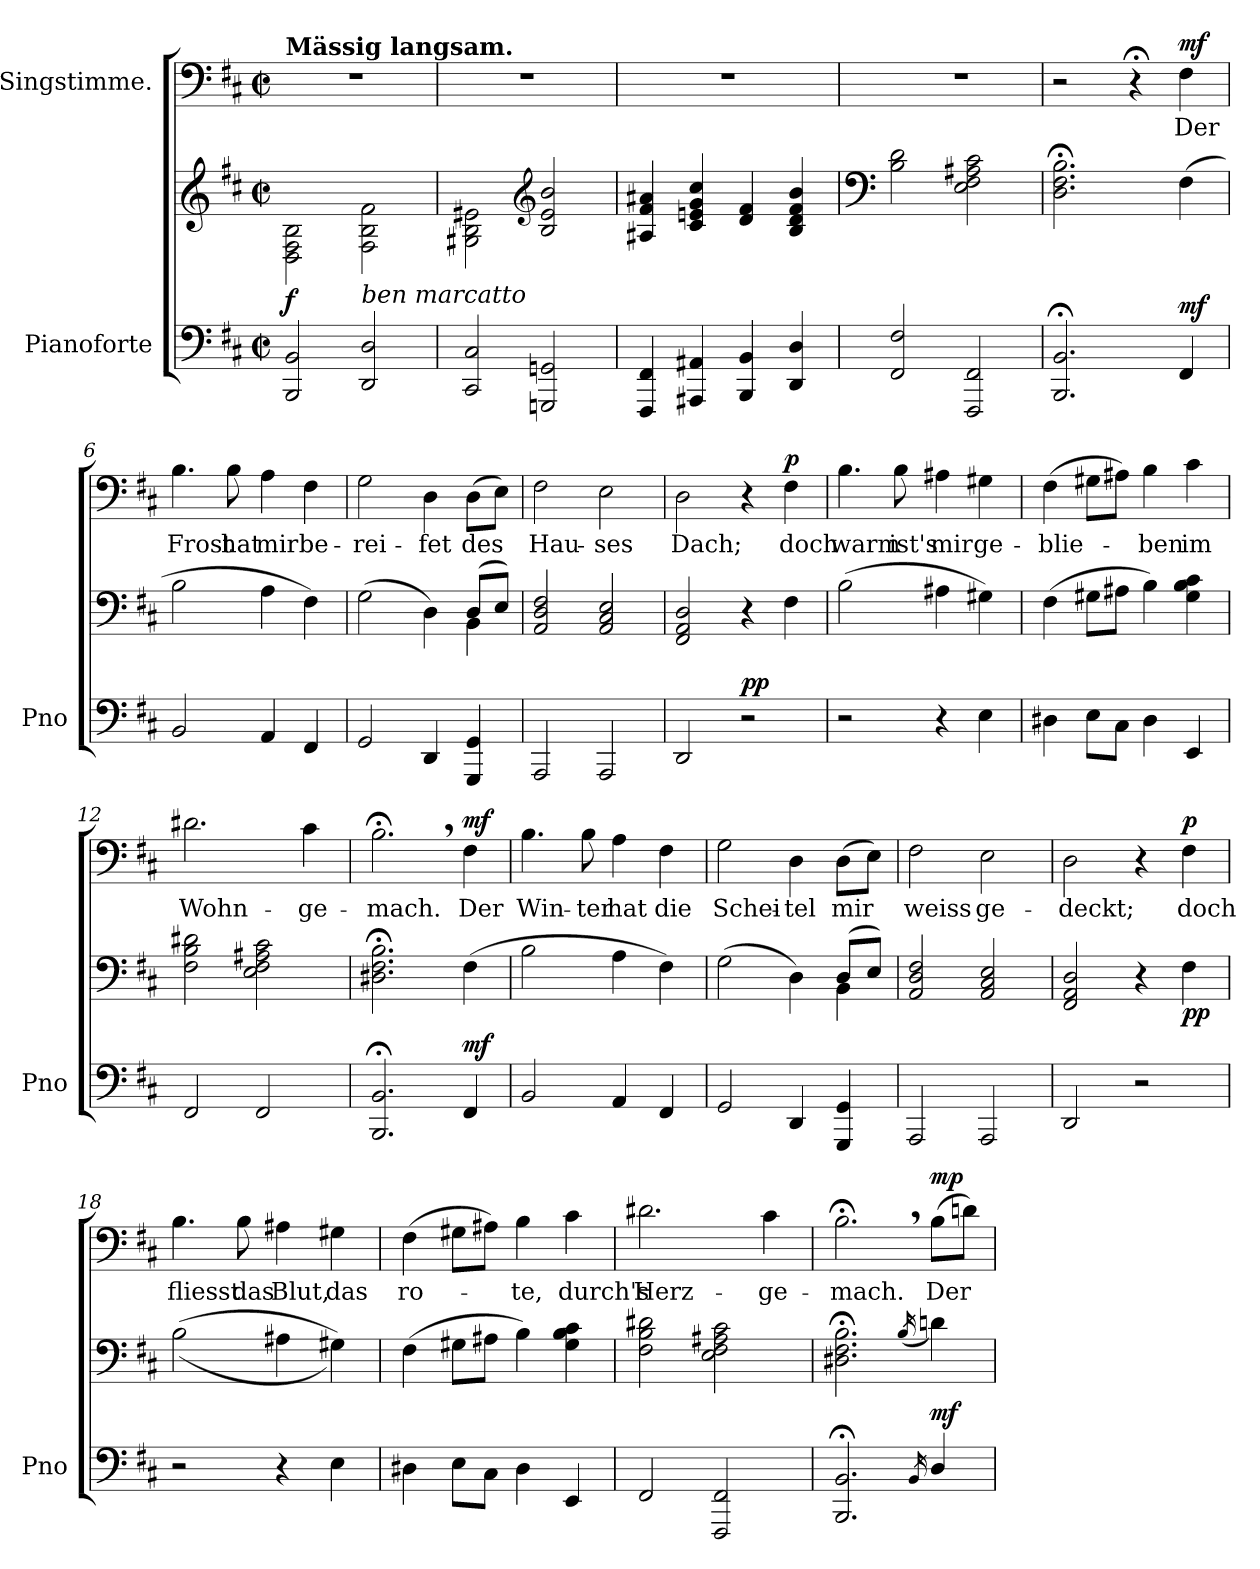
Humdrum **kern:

**kern	**kern	**dynam	**kern	**text	**dynam
*part2	*part2	*part2	*part1	*part1	*part1
*staff3	*staff2	*staff2/3	*staff1	*staff1	*staff1
*I"Pianoforte	*	*	*I"Singstimme.	*	*
*I'Pno	*	*	*	*	*
*clefF4	*clefG2	*	*clefF4	*	*
*k[f#c#]	*k[f#c#]	*	*k[f#c#]	*	*
*M2/2	*M2/2	*	*M2/2	*	*
*met(c|)	*met(c|)	*	*met(c|)	*	*
=1	=1	=1	=1	=1	=1
!	!	!	!LO:TX:a:B:t=Mässig langsam.	!	!
!	!	!LO:DY:a=2	!	!	!
2BBB/ 2BB/	2D\ 2F#\ 2B\	f	1r	.	.
!LO:TX:a:i:t=ben marcatto	!	!	!	!	!
2DD/ 2D/	2F#\ 2B\ 2f#\	.	.	.	.
=2	=2	=2	=2	=2	=2
2CC#/ 2C#/	2G#X\ 2B\ 2e#X\	.	1r	.	.
*	*clefG2	*	*	*	*
2GGGn/ 2GGn/	2B/ 2e#/ 2b/	.	.	.	.
=3	=3	=3	=3	=3	=3
4FFF#/ 4FF#/	4A#X/ 4f#/ 4a#X/	.	1r	.	.
4AAA#X/ 4AA#X/	4c#/ 4en/ 4g/ 4cc#/	.	.	.	.
4BBB/ 4BB/	4d/ 4f#/	.	.	.	.
4DD/ 4D/	4B/ 4d/ 4f#/ 4b/	.	.	.	.
=4	=4	=4	=4	=4	=4
*	*clefF4	*	*	*	*
2FF#/ 2F#/	2B\ 2d\	.	1r	.	.
2FFF#/ 2FF#/	2E\ 2F#\ 2A#X\ 2c#\	.	.	.	.
=5	=5	=5	=5	=5	=5
2.BBB/;< 2.BB/;<	2.D\;< 2.F#\;< 2.B\;<	.	2r	.	.
.	.	.	4r;<	.	.
!	!	!LO:DY:a=2	!	!LO:LY:b	!LO:DY:a
4FF#/	(>4F#\	mf	4F#\	Der	mf
=6	=6	=6	=6	=6	=6
!	!	!	!	!LO:LY:b	!
2BB/	2B\	.	4.B\	Frost	.
!	!	!	!	!LO:LY:b	!
.	.	.	8B\	hat	.
!	!	!	!	!LO:LY:b	!
4AA/	4A\	.	4A\	mir	.
!	!	!	!	!LO:LY:b	!
4FF#/	4F#\)	.	4F#\	be-	.
!!LO:LB:g=z
=7	=7	=7	=7	=7	=7
*	*^	*	*	*	*
!	!	!	!	!	!LO:LY:b	!
2GG/	(>2G\	2.ryy	.	2G\	-rei-	.
!	!	!	!	!	!LO:LY:b	!
4DD/	4D\)	.	.	4D\	-fet	.
!	!	!	!	!	!LO:LY:b	!
4GGG/ 4GG/	(>8D/L	4BB\	.	(>8D\L	des	.
.	8E/J)	.	.	8E\J)	.	.
*	*v	*v	*	*	*	*
=8	=8	=8	=8	=8	=8
!	!	!	!	!LO:LY:b	!
2AAA/	2AA/ 2D/ 2F#/	.	2F#\	Hau-	.
!	!	!	!	!LO:LY:b	!
2AAA/	2AA/ 2C#/ 2E/	.	2E\	-ses	.
=9	=9	=9	=9	=9	=9
!	!	!	!	!LO:LY:b	!
2DD/	2FF#/ 2AA/ 2D/	.	2D\	Dach;	.
!	!	!LO:DY:a=2	!	!	!
2r	4r	pp	4r	.	.
!	!	!	!	!LO:LY:b	!LO:DY:a
.	4F#\	.	4F#\	doch	p
=10	=10	=10	=10	=10	=10
!	!	!	!	!LO:LY:b	!
2r	(>2B\	.	4.B\	warm	.
!	!	!	!	!LO:LY:b	!
.	.	.	8B\	ist's	.
!	!	!	!	!LO:LY:b	!
4r	4A#X\	.	4A#X\	mir	.
!	!	!	!	!LO:LY:b	!
4E\	4G#X\)	.	4G#X\	ge-	.
=11	=11	=11	=11	=11	=11
!	!	!	!	!LO:LY:b	!
4D#X\	(>4F#\	.	(>4F#\	-blie-	.
8E\L	8G#X\L	.	8G#X\L	.	.
8C#\J	8A#X\J	.	8A#X\J)	.	.
!	!	!	!	!LO:LY:b	!
4D#\	4B\)	.	4B\	-ben	.
!	!	!	!	!LO:LY:b	!
4EE/	4G#\ 4B\ 4c#\	.	4c#\	im	.
=12	=12	=12	=12	=12	=12
!	!	!	!	!LO:LY:b	!
2FF#/	2F#\ 2B\ 2d#X\	.	2.d#X\	Wohn-	.
2FF#/	2E\ 2F#\ 2A#X\ 2c#\	.	.	.	.
!	!	!	!	!LO:LY:b	!
.	.	.	4c#\	-ge-	.
!!LO:LB:g=z
=13	=13	=13	=13	=13	=13
!	!	!	!	!LO:LY:b	!
2.BBB/;< 2.BB/;<	2.D#X\;< 2.F#\;< 2.B\;<	.	2.B;<,\	-mach.	.
!	!	!LO:DY:a=2	!	!LO:LY:b	!LO:DY:a
4FF#/	(>4F#\	mf	4F#\	Der	mf
=14	=14	=14	=14	=14	=14
!	!	!	!	!LO:LY:b	!
2BB/	2B\	.	4.B\	Win-	.
!	!	!	!	!LO:LY:b	!
.	.	.	8B\	-ter	.
!	!	!	!	!LO:LY:b	!
4AA/	4A\	.	4A\	hat	.
!	!	!	!	!LO:LY:b	!
4FF#/	4F#\)	.	4F#\	die	.
=15	=15	=15	=15	=15	=15
*	*^	*	*	*	*
!	!	!	!	!	!LO:LY:b	!
2GG/	(>2G\	2.ryy	.	2G\	Schei-	.
!	!	!	!	!	!LO:LY:b	!
4DD/	4D\)	.	.	4D\	-tel	.
!	!	!	!	!	!LO:LY:b	!
4GGG/ 4GG/	(>8D/L	4BB\	.	(>8D\L	mir	.
.	8E/J)	.	.	8E\J)	.	.
*	*v	*v	*	*	*	*
=16	=16	=16	=16	=16	=16
!	!	!	!	!LO:LY:b	!
2AAA/	2AA/ 2D/ 2F#/	.	2F#\	weiss	.
!	!	!	!	!LO:LY:b	!
2AAA/	2AA/ 2C#/ 2E/	.	2E\	ge-	.
=17	=17	=17	=17	=17	=17
!	!	!	!	!LO:LY:b	!
2DD/	2FF#/ 2AA/ 2D/	.	2D\	-deckt;	.
2r	4r	.	4r	.	.
!	!	!LO:DY:b	!	!LO:LY:b	!LO:DY:a
.	4F#\	pp	4F#\	doch	p
=18	=18	=18	=18	=18	=18
!	!	!	!	!LO:LY:b	!
2r	(>(>2B\	.	4.B\	fliesst	.
!	!	!	!	!LO:LY:b	!
.	.	.	8B\	das	.
!	!	!	!	!LO:LY:b	!
4r	4A#X\	.	4A#X\	Blut,	.
!	!	!	!	!LO:LY:b	!
4E\	4G#X\))	.	4G#X\	das	.
!!LO:LB:g=z
=19	=19	=19	=19	=19	=19
!	!	!	!	!LO:LY:b	!
4D#X\	(>4F#\	.	(>4F#\	ro-	.
8E\L	8G#X\L	.	8G#X\L	.	.
8C#\J	8A#X\J	.	8A#X\J)	.	.
!	!	!	!	!LO:LY:b	!
4D#\	4B\)	.	4B\	-te,	.
!	!	!	!	!LO:LY:b	!
4EE/	4G#\ 4B\ 4c#\	.	4c#\	durch's	.
=20	=20	=20	=20	=20	=20
!	!	!	!	!LO:LY:b	!
2FF#/	2F#\ 2B\ 2d#X\	.	2.d#X\	Herz-	.
2FFF#/ 2FF#/	2E\ 2F#\ 2A#X\ 2c#\	.	.	.	.
!	!	!	!	!LO:LY:b	!
.	.	.	4c#\	-ge-	.
=21	=21	=21	=21	=21	=21
!	!	!	!	!LO:LY:b	!
2.BBB/;< 2.BB/;<	2.D#X\;< 2.F#\;< 2.B\;<	.	2.B;<,\	-mach.	.
16qBB/	(<16qB/	.	.	.	.
!	!	!LO:DY:a=2	!	!LO:LY:b	!LO:DY:a
4D/	4dn\)	mf	(>8B\L	Der	mp
.	.	.	8dn\J)	.	.
=	=	=	=	=	=
*-	*-	*-	*-	*-	*-
